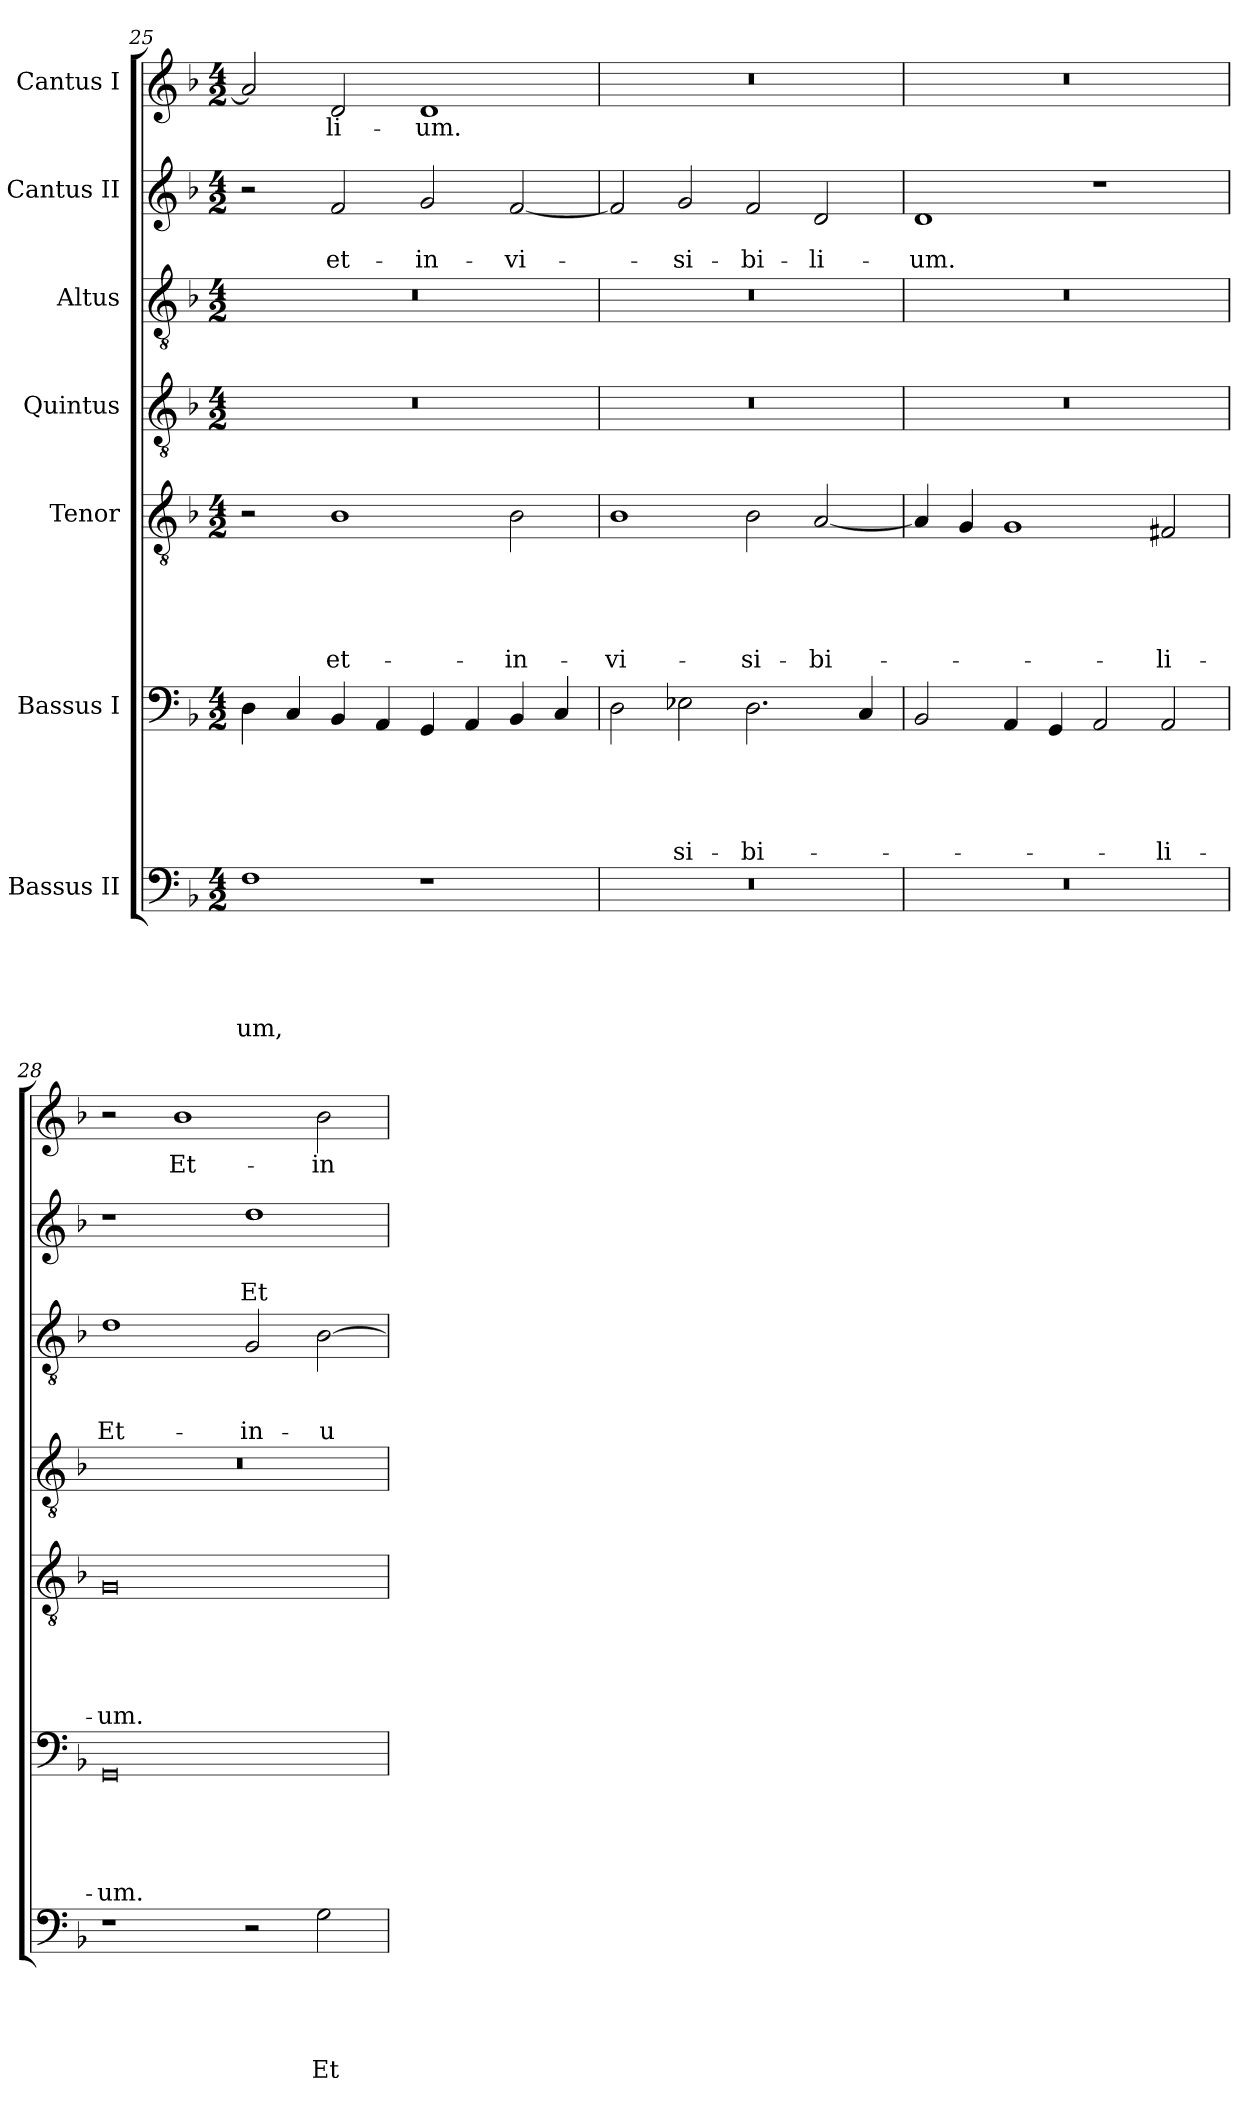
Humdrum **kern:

**kern	**text	**text	**text	**text	**text	**kern	**text	**text	**text	**text	**text	**kern	**text	**text	**text	**text	**text	**kern	**kern	**text	**text	**text	**kern	**text	**text	**kern	**text
*part7	*part7	*part7	*part7	*part7	*part7	*part6	*part6	*part6	*part6	*part6	*part6	*part5	*part5	*part5	*part5	*part5	*part5	*part4	*part3	*part3	*part3	*part3	*part2	*part2	*part2	*part1	*part1
*staff7	*staff7	*staff7	*staff7	*staff7	*staff7	*staff6	*staff6	*staff6	*staff6	*staff6	*staff6	*staff5	*staff5	*staff5	*staff5	*staff5	*staff5	*staff4	*staff3	*staff3	*staff3	*staff3	*staff2	*staff2	*staff2	*staff1	*staff1
*I"Bassus II	*	*	*	*	*	*I"Bassus I	*	*	*	*	*	*I"Tenor	*	*	*	*	*	*I"Quintus	*I"Altus	*	*	*	*I"Cantus II	*	*	*I"Cantus I	*
*clefF4	*	*	*	*	*	*clefF4	*	*	*	*	*	*clefGv2	*	*	*	*	*	*clefGv2	*clefGv2	*	*	*	*clefG2	*	*	*clefG2	*
*k[b-]	*	*	*	*	*	*k[b-]	*	*	*	*	*	*k[b-]	*	*	*	*	*	*k[b-]	*k[b-]	*	*	*	*k[b-]	*	*	*k[b-]	*
*M4/2	*	*	*	*	*	*M4/2	*	*	*	*	*	*M4/2	*	*	*	*	*	*M4/2	*M4/2	*	*	*	*M4/2	*	*	*M4/2	*
=25	=25	=25	=25	=25	=25	=25	=25	=25	=25	=25	=25	=25	=25	=25	=25	=25	=25	=25	=25	=25	=25	=25	=25	=25	=25	=25	=25
1F\	.	.	.	.	-um,	4D\	.	.	.	.	.	2r	.	.	.	.	.	0r	0r	.	.	.	2r	.	.	2a/]	.
.	.	.	.	.	.	4C/	.	.	.	.	.	.	.	.	.	.	.	.	.	.	.	.	.	.	.	.	.
.	.	.	.	.	.	4BB-/	.	.	.	.	.	1B-\	.	.	.	.	et-	.	.	.	.	.	2f/	.	et-	2d/	-li-
.	.	.	.	.	.	4AA/	.	.	.	.	.	.	.	.	.	.	.	.	.	.	.	.	.	.	.	.	.
1r	.	.	.	.	.	4GG/	.	.	.	.	.	.	.	.	.	.	.	.	.	.	.	.	2g/	.	in-	1d/	-um.
.	.	.	.	.	.	4AA/	.	.	.	.	.	.	.	.	.	.	.	.	.	.	.	.	.	.	.	.	.
.	.	.	.	.	.	4BB-/	.	.	.	.	.	2B-\	.	.	.	.	in-	.	.	.	.	.	[2f/	.	-vi-	.	.
.	.	.	.	.	.	4C/	.	.	.	.	.	.	.	.	.	.	.	.	.	.	.	.	.	.	.	.	.
=26	=26	=26	=26	=26	=26	=26	=26	=26	=26	=26	=26	=26	=26	=26	=26	=26	=26	=26	=26	=26	=26	=26	=26	=26	=26	=26	=26
0r	.	.	.	.	.	2D\	.	.	.	.	.	1B-\	.	.	.	.	-vi-	0r	0r	.	.	.	2f/]	.	.	0r	.
.	.	.	.	.	.	2E-X\	.	.	.	.	-si-	.	.	.	.	.	.	.	.	.	.	.	2g/	.	-si-	.	.
.	.	.	.	.	.	2.D\	.	.	.	.	-bi-	2B-\	.	.	.	.	-si-	.	.	.	.	.	2f/	.	-bi-	.	.
.	.	.	.	.	.	.	.	.	.	.	.	[2A/	.	.	.	.	-bi-	.	.	.	.	.	2d/	.	-li-	.	.
.	.	.	.	.	.	4C/	.	.	.	.	.	.	.	.	.	.	.	.	.	.	.	.	.	.	.	.	.
=27	=27	=27	=27	=27	=27	=27	=27	=27	=27	=27	=27	=27	=27	=27	=27	=27	=27	=27	=27	=27	=27	=27	=27	=27	=27	=27	=27
0r	.	.	.	.	.	2BB-/	.	.	.	.	.	4A/]	.	.	.	.	.	0r	0r	.	.	.	1d/	.	-um.	0r	.
.	.	.	.	.	.	.	.	.	.	.	.	4G/	.	.	.	.	.	.	.	.	.	.	.	.	.	.	.
.	.	.	.	.	.	4AA/	.	.	.	.	.	1G/	.	.	.	.	.	.	.	.	.	.	.	.	.	.	.
.	.	.	.	.	.	4GG/	.	.	.	.	.	.	.	.	.	.	.	.	.	.	.	.	.	.	.	.	.
.	.	.	.	.	.	2AA/	.	.	.	.	.	.	.	.	.	.	.	.	.	.	.	.	1r	.	.	.	.
.	.	.	.	.	.	2AA/	.	.	.	.	-li-	2F#X/	.	.	.	.	-li-	.	.	.	.	.	.	.	.	.	.
=28	=28	=28	=28	=28	=28	=28	=28	=28	=28	=28	=28	=28	=28	=28	=28	=28	=28	=28	=28	=28	=28	=28	=28	=28	=28	=28	=28
1r	.	.	.	.	.	0GG/	.	.	.	.	-um.	0G/	.	.	.	.	-um.	0r	1d\	.	.	Et-	1r	.	.	2r	.
.	.	.	.	.	.	.	.	.	.	.	.	.	.	.	.	.	.	.	.	.	.	.	.	.	.	1b-\	Et-
2r	.	.	.	.	.	.	.	.	.	.	.	.	.	.	.	.	.	.	2G/	.	.	in-	1dd\	.	Et-	.	.
2G\	.	.	.	.	Et-	.	.	.	.	.	.	.	.	.	.	.	.	.	[2B-\	.	.	u-	.	.	.	2b-\	in-
=	=	=	=	=	=	=	=	=	=	=	=	=	=	=	=	=	=	=	=	=	=	=	=	=	=	=	=
*-	*-	*-	*-	*-	*-	*-	*-	*-	*-	*-	*-	*-	*-	*-	*-	*-	*-	*-	*-	*-	*-	*-	*-	*-	*-	*-	*-
